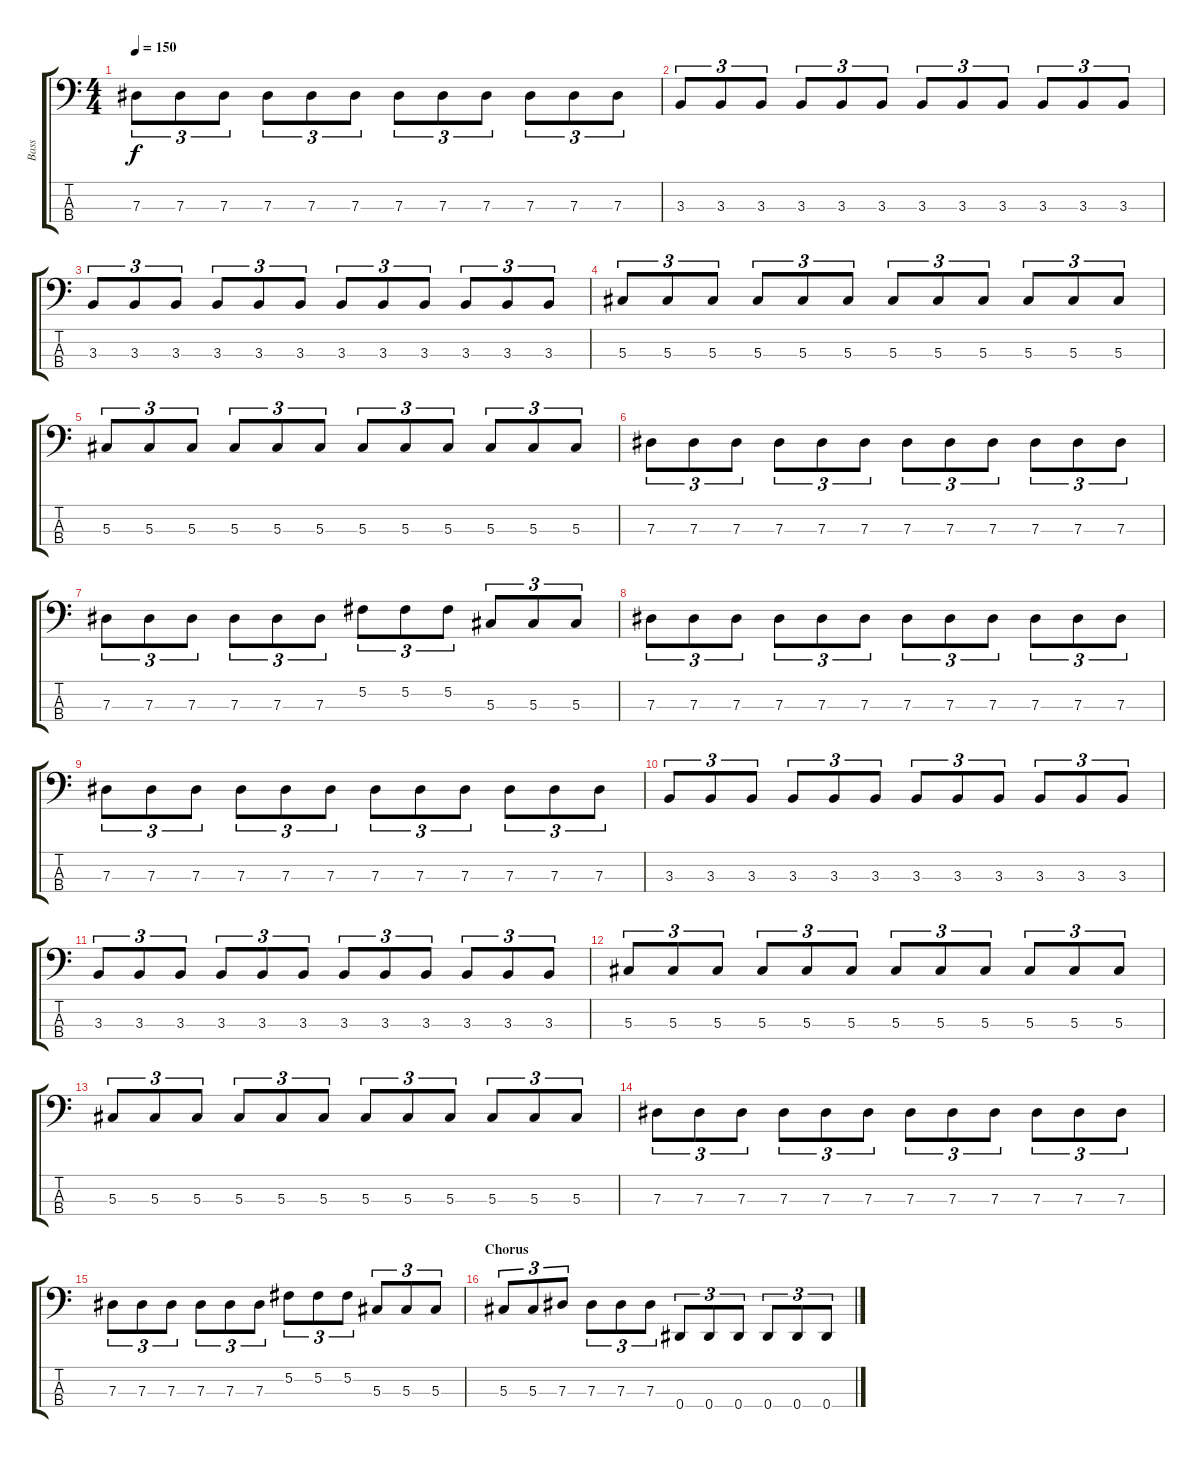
\track ("Bass" "Bass") {instrument electricbassfinger}
\staff {score tabs}
\tuning (Gb2 Db2 Ab1 Eb1) {hide}
\ts (4 4)
\tempo 150
\clef f4
\ks c
7.3.8{tu (3 2) dy f} 7.3.8{tu (3 2)} 7.3.8{tu (3 2)} 7.3.8{tu (3 2)} 7.3.8{tu (3 2)} 7.3.8{tu (3 2)} 7.3.8{tu (3 2)} 7.3.8{tu (3 2)} 7.3.8{tu (3 2)} 7.3.8{tu (3 2)} 7.3.8{tu (3 2)} 7.3.8{tu (3 2)} |
3.3.8{tu (3 2)} 3.3.8{tu (3 2)} 3.3.8{tu (3 2)} 3.3.8{tu (3 2)} 3.3.8{tu (3 2)} 3.3.8{tu (3 2)} 3.3.8{tu (3 2)} 3.3.8{tu (3 2)} 3.3.8{tu (3 2)} 3.3.8{tu (3 2)} 3.3.8{tu (3 2)} 3.3.8{tu (3 2)} |
3.3.8{tu (3 2)} 3.3.8{tu (3 2)} 3.3.8{tu (3 2)} 3.3.8{tu (3 2)} 3.3.8{tu (3 2)} 3.3.8{tu (3 2)} 3.3.8{tu (3 2)} 3.3.8{tu (3 2)} 3.3.8{tu (3 2)} 3.3.8{tu (3 2)} 3.3.8{tu (3 2)} 3.3.8{tu (3 2)} |
5.3.8{tu (3 2)} 5.3.8{tu (3 2)} 5.3.8{tu (3 2)} 5.3.8{tu (3 2)} 5.3.8{tu (3 2)} 5.3.8{tu (3 2)} 5.3.8{tu (3 2)} 5.3.8{tu (3 2)} 5.3.8{tu (3 2)} 5.3.8{tu (3 2)} 5.3.8{tu (3 2)} 5.3.8{tu (3 2)} |
5.3.8{tu (3 2)} 5.3.8{tu (3 2)} 5.3.8{tu (3 2)} 5.3.8{tu (3 2)} 5.3.8{tu (3 2)} 5.3.8{tu (3 2)} 5.3.8{tu (3 2)} 5.3.8{tu (3 2)} 5.3.8{tu (3 2)} 5.3.8{tu (3 2)} 5.3.8{tu (3 2)} 5.3.8{tu (3 2)} |
7.3.8{tu (3 2)} 7.3.8{tu (3 2)} 7.3.8{tu (3 2)} 7.3.8{tu (3 2)} 7.3.8{tu (3 2)} 7.3.8{tu (3 2)} 7.3.8{tu (3 2)} 7.3.8{tu (3 2)} 7.3.8{tu (3 2)} 7.3.8{tu (3 2)} 7.3.8{tu (3 2)} 7.3.8{tu (3 2)} |
7.3.8{tu (3 2)} 7.3.8{tu (3 2)} 7.3.8{tu (3 2)} 7.3.8{tu (3 2)} 7.3.8{tu (3 2)} 7.3.8{tu (3 2)} 5.2.8{tu (3 2)} 5.2.8{tu (3 2)} 5.2.8{tu (3 2)} 5.3.8{tu (3 2)} 5.3.8{tu (3 2)} 5.3.8{tu (3 2)} |
7.3.8{tu (3 2)} 7.3.8{tu (3 2)} 7.3.8{tu (3 2)} 7.3.8{tu (3 2)} 7.3.8{tu (3 2)} 7.3.8{tu (3 2)} 7.3.8{tu (3 2)} 7.3.8{tu (3 2)} 7.3.8{tu (3 2)} 7.3.8{tu (3 2)} 7.3.8{tu (3 2)} 7.3.8{tu (3 2)} |
7.3.8{tu (3 2)} 7.3.8{tu (3 2)} 7.3.8{tu (3 2)} 7.3.8{tu (3 2)} 7.3.8{tu (3 2)} 7.3.8{tu (3 2)} 7.3.8{tu (3 2)} 7.3.8{tu (3 2)} 7.3.8{tu (3 2)} 7.3.8{tu (3 2)} 7.3.8{tu (3 2)} 7.3.8{tu (3 2)} |
3.3.8{tu (3 2)} 3.3.8{tu (3 2)} 3.3.8{tu (3 2)} 3.3.8{tu (3 2)} 3.3.8{tu (3 2)} 3.3.8{tu (3 2)} 3.3.8{tu (3 2)} 3.3.8{tu (3 2)} 3.3.8{tu (3 2)} 3.3.8{tu (3 2)} 3.3.8{tu (3 2)} 3.3.8{tu (3 2)} |
3.3.8{tu (3 2)} 3.3.8{tu (3 2)} 3.3.8{tu (3 2)} 3.3.8{tu (3 2)} 3.3.8{tu (3 2)} 3.3.8{tu (3 2)} 3.3.8{tu (3 2)} 3.3.8{tu (3 2)} 3.3.8{tu (3 2)} 3.3.8{tu (3 2)} 3.3.8{tu (3 2)} 3.3.8{tu (3 2)} |
5.3.8{tu (3 2)} 5.3.8{tu (3 2)} 5.3.8{tu (3 2)} 5.3.8{tu (3 2)} 5.3.8{tu (3 2)} 5.3.8{tu (3 2)} 5.3.8{tu (3 2)} 5.3.8{tu (3 2)} 5.3.8{tu (3 2)} 5.3.8{tu (3 2)} 5.3.8{tu (3 2)} 5.3.8{tu (3 2)} |
5.3.8{tu (3 2)} 5.3.8{tu (3 2)} 5.3.8{tu (3 2)} 5.3.8{tu (3 2)} 5.3.8{tu (3 2)} 5.3.8{tu (3 2)} 5.3.8{tu (3 2)} 5.3.8{tu (3 2)} 5.3.8{tu (3 2)} 5.3.8{tu (3 2)} 5.3.8{tu (3 2)} 5.3.8{tu (3 2)} |
7.3.8{tu (3 2)} 7.3.8{tu (3 2)} 7.3.8{tu (3 2)} 7.3.8{tu (3 2)} 7.3.8{tu (3 2)} 7.3.8{tu (3 2)} 7.3.8{tu (3 2)} 7.3.8{tu (3 2)} 7.3.8{tu (3 2)} 7.3.8{tu (3 2)} 7.3.8{tu (3 2)} 7.3.8{tu (3 2)} |
7.3.8{tu (3 2)} 7.3.8{tu (3 2)} 7.3.8{tu (3 2)} 7.3.8{tu (3 2)} 7.3.8{tu (3 2)} 7.3.8{tu (3 2)} 5.2.8{tu (3 2)} 5.2.8{tu (3 2)} 5.2.8{tu (3 2)} 5.3.8{tu (3 2)} 5.3.8{tu (3 2)} 5.3.8{tu (3 2)} |
\section ("" "Chorus")
5.3.8{tu (3 2)} 5.3.8{tu (3 2)} 7.3.8{tu (3 2)} 7.3.8{tu (3 2)} 7.3.8{tu (3 2)} 7.3.8{tu (3 2)} 0.4.8{tu (3 2)} 0.4.8{tu (3 2)} 0.4.8{tu (3 2)} 0.4.8{tu (3 2)} 0.4.8{tu (3 2)} 0.4.8{tu (3 2)}
